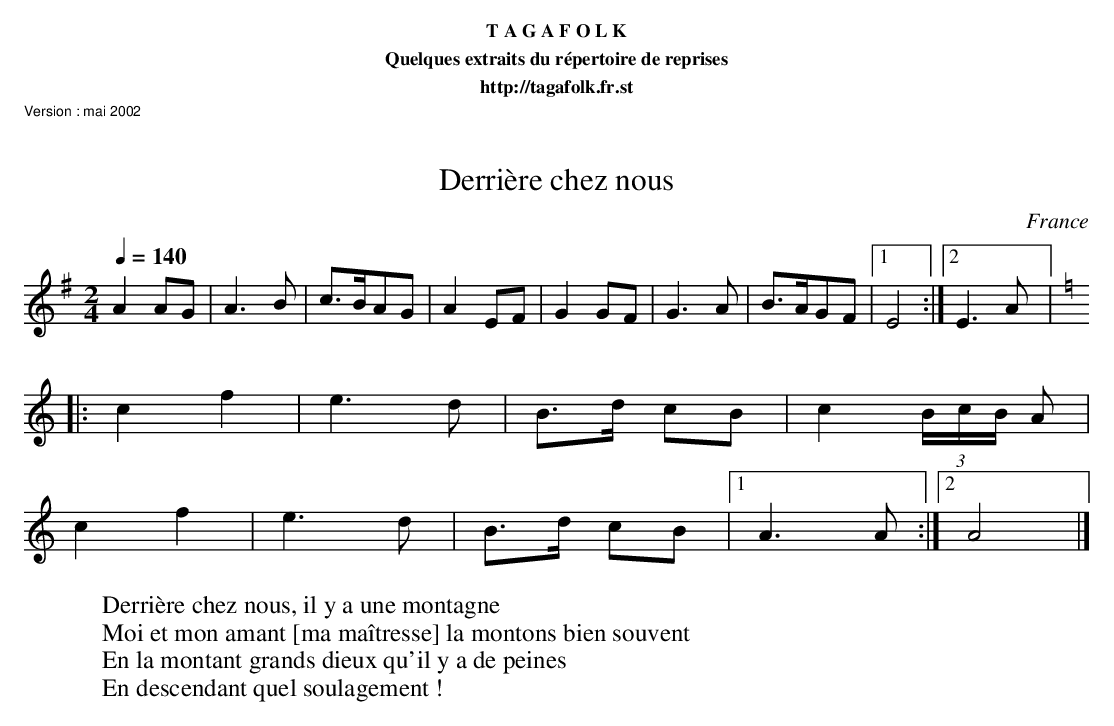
X:1
T:Derrière chez nous
O:France
M:2/4
L:1/8
Q:1/4=140
K:G
A2AG | A3 B| c>BAG | A2 EF | G2GF | G3 A | B>AGF |1 E4 :|2 E3 A |:
K:C
c2 f2 | e3 d | B>d cB | c2 (3B/2c/2B/2 A |
c2 f2 | e3 d | B>d cB |1 A3 A :|2 A4 |]
W:Derrière chez nous, il y a une montagne
W:Moi et mon amant [ma maîtresse] la montons bien souvent
W:En la montant grands dieux qu'il y a de peines
W:En descendant quel soulagement !
